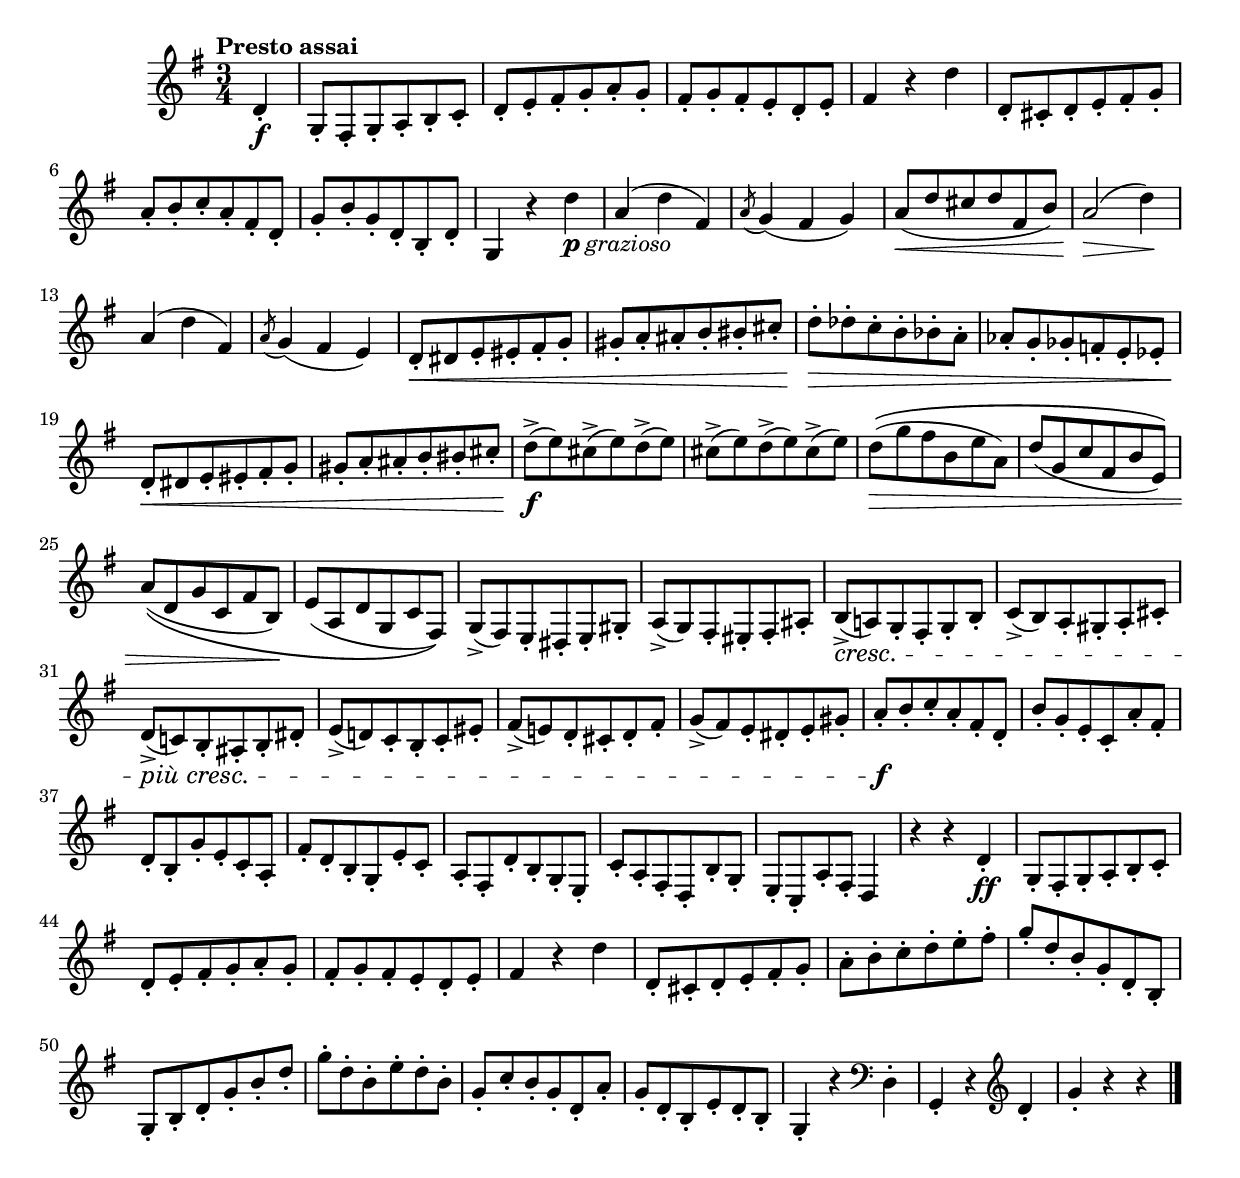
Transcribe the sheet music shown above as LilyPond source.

\version "2.22.0"

\include "settings.ily"

\relative {
  \language "english"

  \transposition f

  \tempo "Presto assai"

  \key g \major
  \time 3/4

  \partial 4 { d'4-. \f } |
  g,8-. f-sharp-. g-. a-. b-. c-. |
  d8-. e-. f-sharp-. g-. a-. g-. |
  f-sharp8-. g-. f-sharp-. e-. d-. e-. |
  f-sharp4 r d' |
  d,8-. c-sharp-. d-. e-. f-sharp-. g-. |
  a8-. b-. c-. a-. f-sharp-. d-. |
  g8-. b-. g-. d-. b-. d-. |
  g,4 r d''_\markup { \dynamic "p" \italic "grazioso" } |
  a4( d f-sharp,) |
  \acciaccatura a8 g4( f-sharp g) |
  a8( \< d c-sharp d f-sharp, b) |
  a2( \> d4) \! |
  a4( d f-sharp,) |
  \acciaccatura a8 g4( f-sharp e) |
  d8-. \< d-sharp e-. e-sharp-. f-sharp-. g-. |
  g-sharp8-. a-. a-sharp-. b-. b-sharp-. c-sharp-. |
  d8-. \> d-flat-. c-. b-. b-flat-. a-. |
  a-flat8-. g-. g-flat-. f-. e-. e-flat-. |
  d8-. \< d-sharp e-. e-sharp-. f-sharp-. g-. |
  g-sharp8-. a-. a-sharp-. b-. b-sharp-. c-sharp-. |
  <> \f \repeat unfold 3 { d8->( e) c-sharp->( e) }
  d8\(( \> g f-sharp b, e a,) |
  d8( g, c f-sharp, b e,)\) |
  #(if preserve-line-breaks? #{
    \shape #'((0 . -0.5) (0 . 0) (0 . 0) (0 . -0.5)) PhrasingSlur
  #} #{
    \shape #'(((0 . -0.5) (0 . 0) (0 . 0) (0 . 0)) ((0 . 0) (0 . 0) (0 . 0) (0 . -0.5))) PhrasingSlur
  #})
  a8\(( d, g c, f-sharp b,) \! |
  e8( a, d g, c f-sharp,)\) |
  g8->( f-sharp) e-. d-sharp-. e-. g-sharp-. |
  a8->( g) f-sharp-. e-sharp-. f-sharp-. a-sharp-. |
  b8->( \cresc a!) g-. f-sharp-. g-. b-. |
  c8->( b) a-. g-sharp-. a-. c-sharp-. |
  d8->( #(make-music 'CrescendoEvent 'span-direction START 'span-type 'text 'span-text "più cresc.") c!) b-. a-sharp-. b-. d-sharp-. |
  e8->( d!) c-. b-. c-. e-sharp-. |
  f-sharp8->( e!) d-. c-sharp-. d-. f-sharp-. |
  g8->( f-sharp) e-. d-sharp-. e-. g-sharp-. |
  a8-. \f b-. c-. a-. f-sharp-. d-. |
  b'8-. g-. e-. c-. a'-. f-sharp-. |
  d8-. b-. g'-. e-. c-. a-. |
  f-sharp'8-. d-. b-. g-. e'-. c-. |
  a8-. f-sharp-. d'-. b-. g-. e-. |
  c'8-. a-. f-sharp-. d-. b'-. g-. |
  e8-. c-. a'-. f-sharp-. d4 |
  r4 r d'4-. \ff |

  g,8-. f-sharp-. g-. a-. b-. c-. |
  d8-. e-. f-sharp-. g-. a-. g-. |
  f-sharp8-. g-. f-sharp-. e-. d-. e-. |
  f-sharp4 r d' |
  d,8-. c-sharp-. d-. e-. f-sharp-. g-. |
  a8-. b-. c-. d-. e-. f-sharp-. |
  g8-. d-. b-. g-. d-. b-. |
  g8-. b-. d-. g-. b-. d-. |
  g8-. d-. b-. e-. d-. b-. |
  g8-. c-. b-. g-. d-. a'-. |
  g8-. d-. b-. e-. d-. b-. |
  g4-. r \clef \bass-clef-name d-. |
  g,4-. r \clef "treble" d''-. |
  g4-. r r | \bar "|."
}
